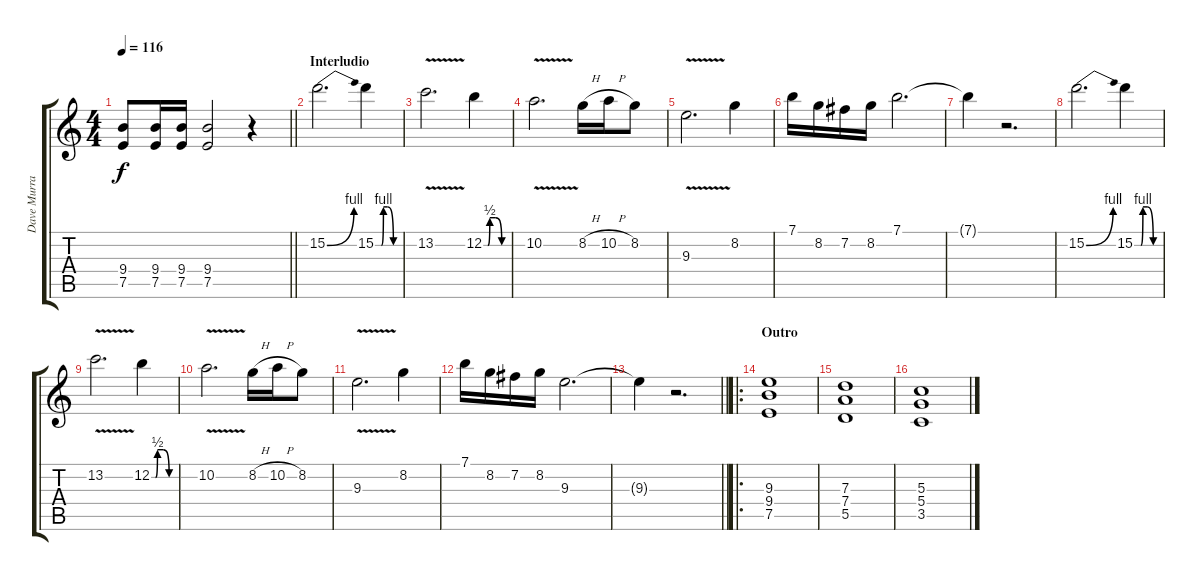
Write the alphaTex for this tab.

\track ("Dave Murray" "Dave Murra") {instrument distortionguitar}
\staff {score tabs}
\tuning (E4 B3 G3 D3 A2 E2) {hide}
\ts (4 4)
\tempo 116
\clef g2
\barLineRight lightlight
\ks c
(9.4 7.5).8{dy f} (9.4 7.5).16 (9.4 7.5).16 (9.4 7.5).2 r.4 |
\section ("" "Interludio")
15.2{be (bend 0 0 60 4)}.2{d} 15.2{be (custom 0 0 15 0 20 4 30 4 45 0 60 0)}.4 |
13.2{v}.2{d} 12.2{be (custom 0 0 10 0 15 2 30 2 45 0 60 0)}.4 |
10.2{v}.2{d} 8.2{h}.16 10.2{h}.16 8.2.8 |
9.3{v}.2{d} 8.2.4 |
7.1.16 8.2.16 7.2.16 8.2.16 7.1.2{d} |
7.1{t}.4 r.2{d} |
15.2{be (bend 0 0 60 4)}.2{d} 15.2{be (custom 0 0 15 0 20 4 30 4 45 0 60 0)}.4 |
13.2{v}.2{d} 12.2{be (custom 0 0 10 0 15 2 30 2 45 0 60 0)}.4 |
10.2{v}.2{d} 8.2{h}.16 10.2{h}.16 8.2.8 |
9.3{v}.2{d} 8.2.4 |
7.1.16 8.2.16 7.2.16 8.2.16 9.3.2{d} |
\barLineRight lightlight
9.3{t}.4 r.2{d} |
\ro
\section ("" "Outro")
(9.3 9.4 7.5).1 |
(7.3 7.4 5.5).1 |
(5.3 5.4 3.5).1
